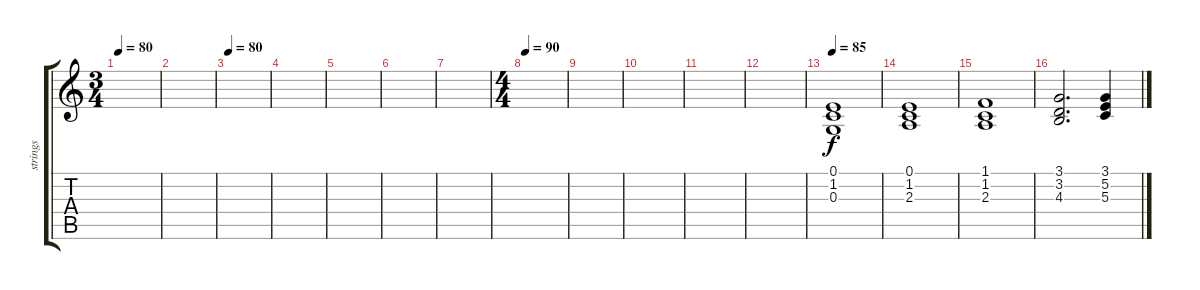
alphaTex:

\track ("strings" "strings") {instrument stringensemble1}
\staff {score tabs}
\tuning (E4 B3 G3 D3 A2 E2) {hide}
\ts (3 4)
\tempo 80
\clef g2
\ks c
|
|
\tempo 80
|
|
|
|
|
\ts (4 4)
\tempo 90
|
|
|
|
|
\tempo 85
(0.1 1.2 0.3).1{dy f} |
(0.1 1.2 2.3).1 |
(1.1 1.2 2.3).1 |
(3.1 3.2 4.3).2{d} (3.1 5.2 5.3).4
